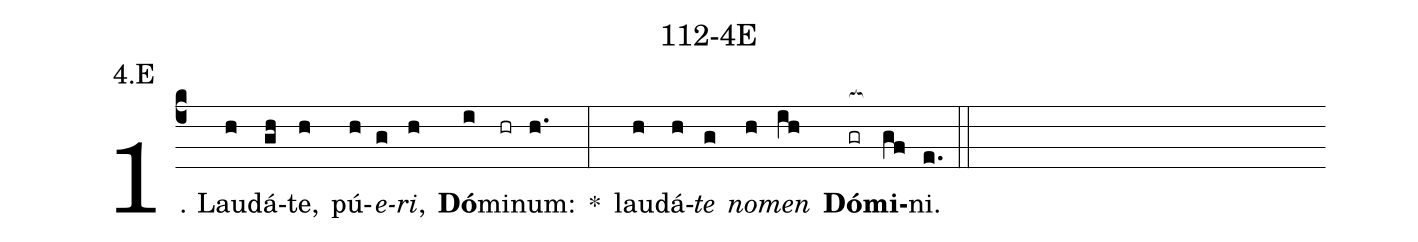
name: 112-4E;
annotation: 4.E;
%%
(c4)1. Lau(h)dá(gh)te,(h) pú(h)<i>e</i>(g)<i>ri</i>,(h) <b>Dó</b>(i)mi(hr)num:(h.) *(:) lau(h)dá(h)<i>te</i>(g) <i>no</i>(h)<i>men</i>(ih) <b>Dó</b>(gr[ocb:1{])<b>mi</b>(gf[ocb:0}])ni.(e.) (::)
